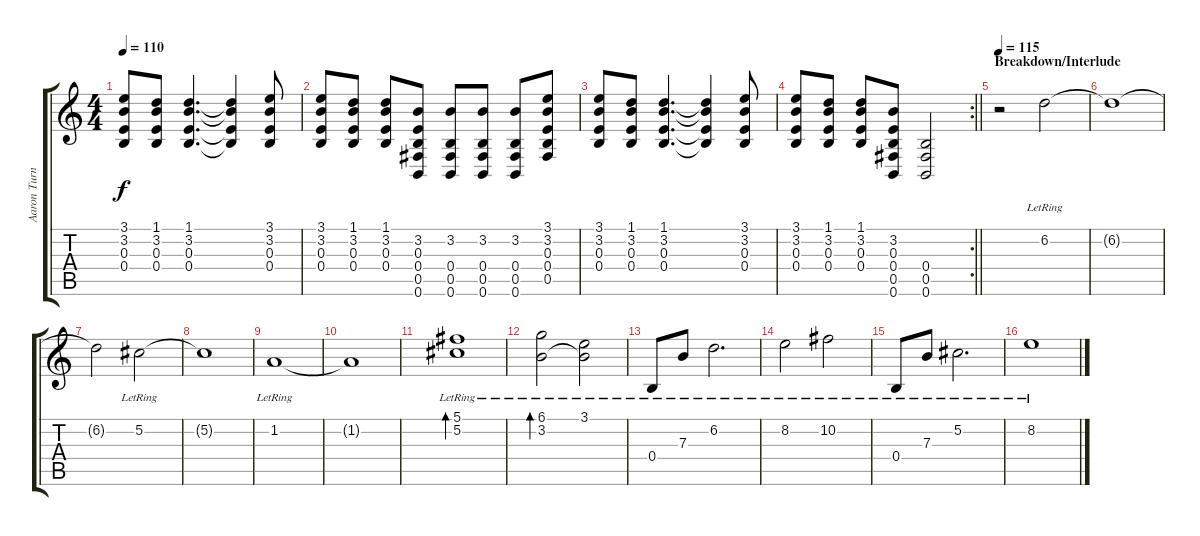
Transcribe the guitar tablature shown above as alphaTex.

\track ("Aaron Turner" "Aaron Turn") {instrument distortionguitar}
\staff {score tabs}
\tuning (Db4 Ab3 E3 B2 Gb2 B1) {hide}
\ts (4 4)
\tempo 110
\clef g2
\ks c
(3.1 3.2 0.3 0.4).8{dy f} (1.1 3.2 0.3 0.4).8 (1.1 3.2 0.3 0.4).4{d} (1.1{t} 3.2{t} 0.3{t} 0.4{t}).4 (3.1 3.2 0.3 0.4).8 |
(3.1 3.2 0.3 0.4).8 (1.1 3.2 0.3 0.4).8 (1.1 3.2 0.3 0.4).8 (3.2 0.3 0.4 0.5 0.6).8 (3.2 0.4 0.5 0.6).8 (3.2 0.4 0.5 0.6).8 (3.2 0.4 0.5 0.6).8 (3.1 3.2 0.3 0.4 0.5).8 |
(3.1 3.2 0.3 0.4).8 (1.1 3.2 0.3 0.4).8 (1.1 3.2 0.3 0.4).4{d} (1.1{t} 3.2{t} 0.3{t} 0.4{t}).4 (3.1 3.2 0.3 0.4).8 |
\rc 2
\barLineRight lightlight
(3.1 3.2 0.3 0.4).8 (1.1 3.2 0.3 0.4).8 (1.1 3.2 0.3 0.4).8 (3.2 0.3 0.4 0.5 0.6).8 (0.4 0.5 0.6).2 |
\section ("" "Breakdown/Interlude")
\tempo 115
r.2{instrument electricguitarjazz} 6.2{lr}.2 |
6.2{t}.1 |
6.2{t}.2 5.2{lr}.2 |
5.2{t}.1 |
1.2{lr}.1 |
1.2{t}.1 |
(5.1{lr} 5.2{lr}).1{bd 480} |
(6.1{lr} 3.2{lr}).2{bd 480} (3.1{lr} 3.2{t}).2 |
0.4{lr}.8 7.3{lr}.8 6.2{lr}.2{d} |
8.2{lr}.2 10.2{lr}.2 |
0.4{lr}.8 7.3{lr}.8 5.2{lr}.2{d} |
8.2{lr}.1
